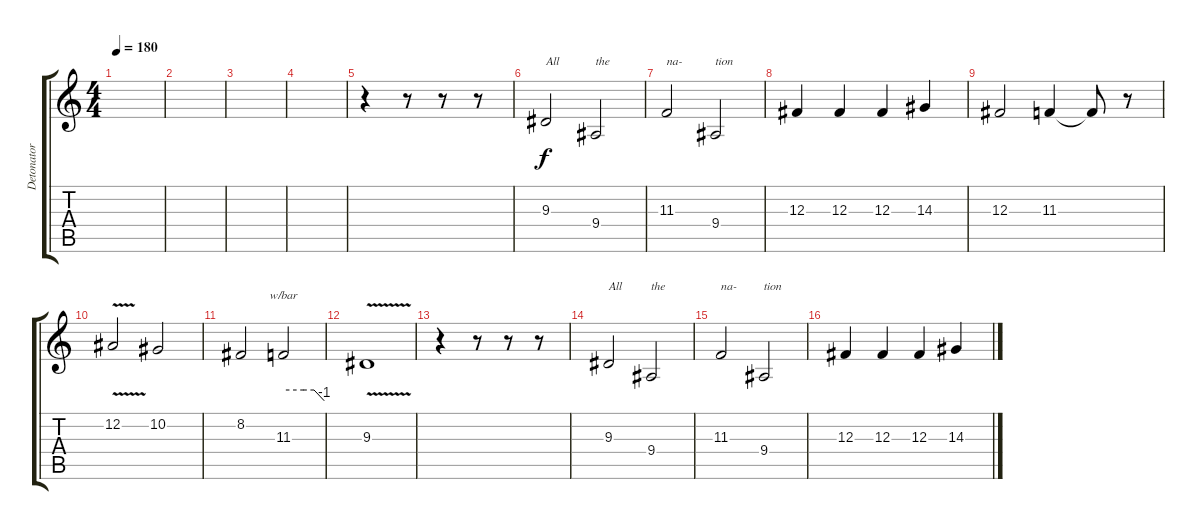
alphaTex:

\track ("Detonator" "Detonator") {instrument altosax}
\staff {score tabs}
\tuning (Eb4 Bb3 Gb3 Db3 Ab2 Eb2) {hide}
\ts (4 4)
\tempo 180
\clef g2
\ks c
|
|
|
|
r.4 r.8 r.8 r.8 |
9.3.2{txt "All "} 9.4.2{txt "the"} |
11.3.2{txt "na-"} 9.4.2{txt "tion"} |
12.3.4 12.3.4 12.3.4 14.3.4 |
12.3.2 11.3.4 11.3{t}.8 r.8 |
12.2{v}.2 10.2.2 |
8.2.2 11.3.2{tbe (custom default 0 0 30 0 45 0 60 -4)} |
9.3{v}.1 |
r.4 r.8 r.8 r.8 |
9.3.2{txt "All "} 9.4.2{txt "the"} |
11.3.2{txt "na-"} 9.4.2{txt "tion"} |
12.3.4 12.3.4 12.3.4 14.3.4
